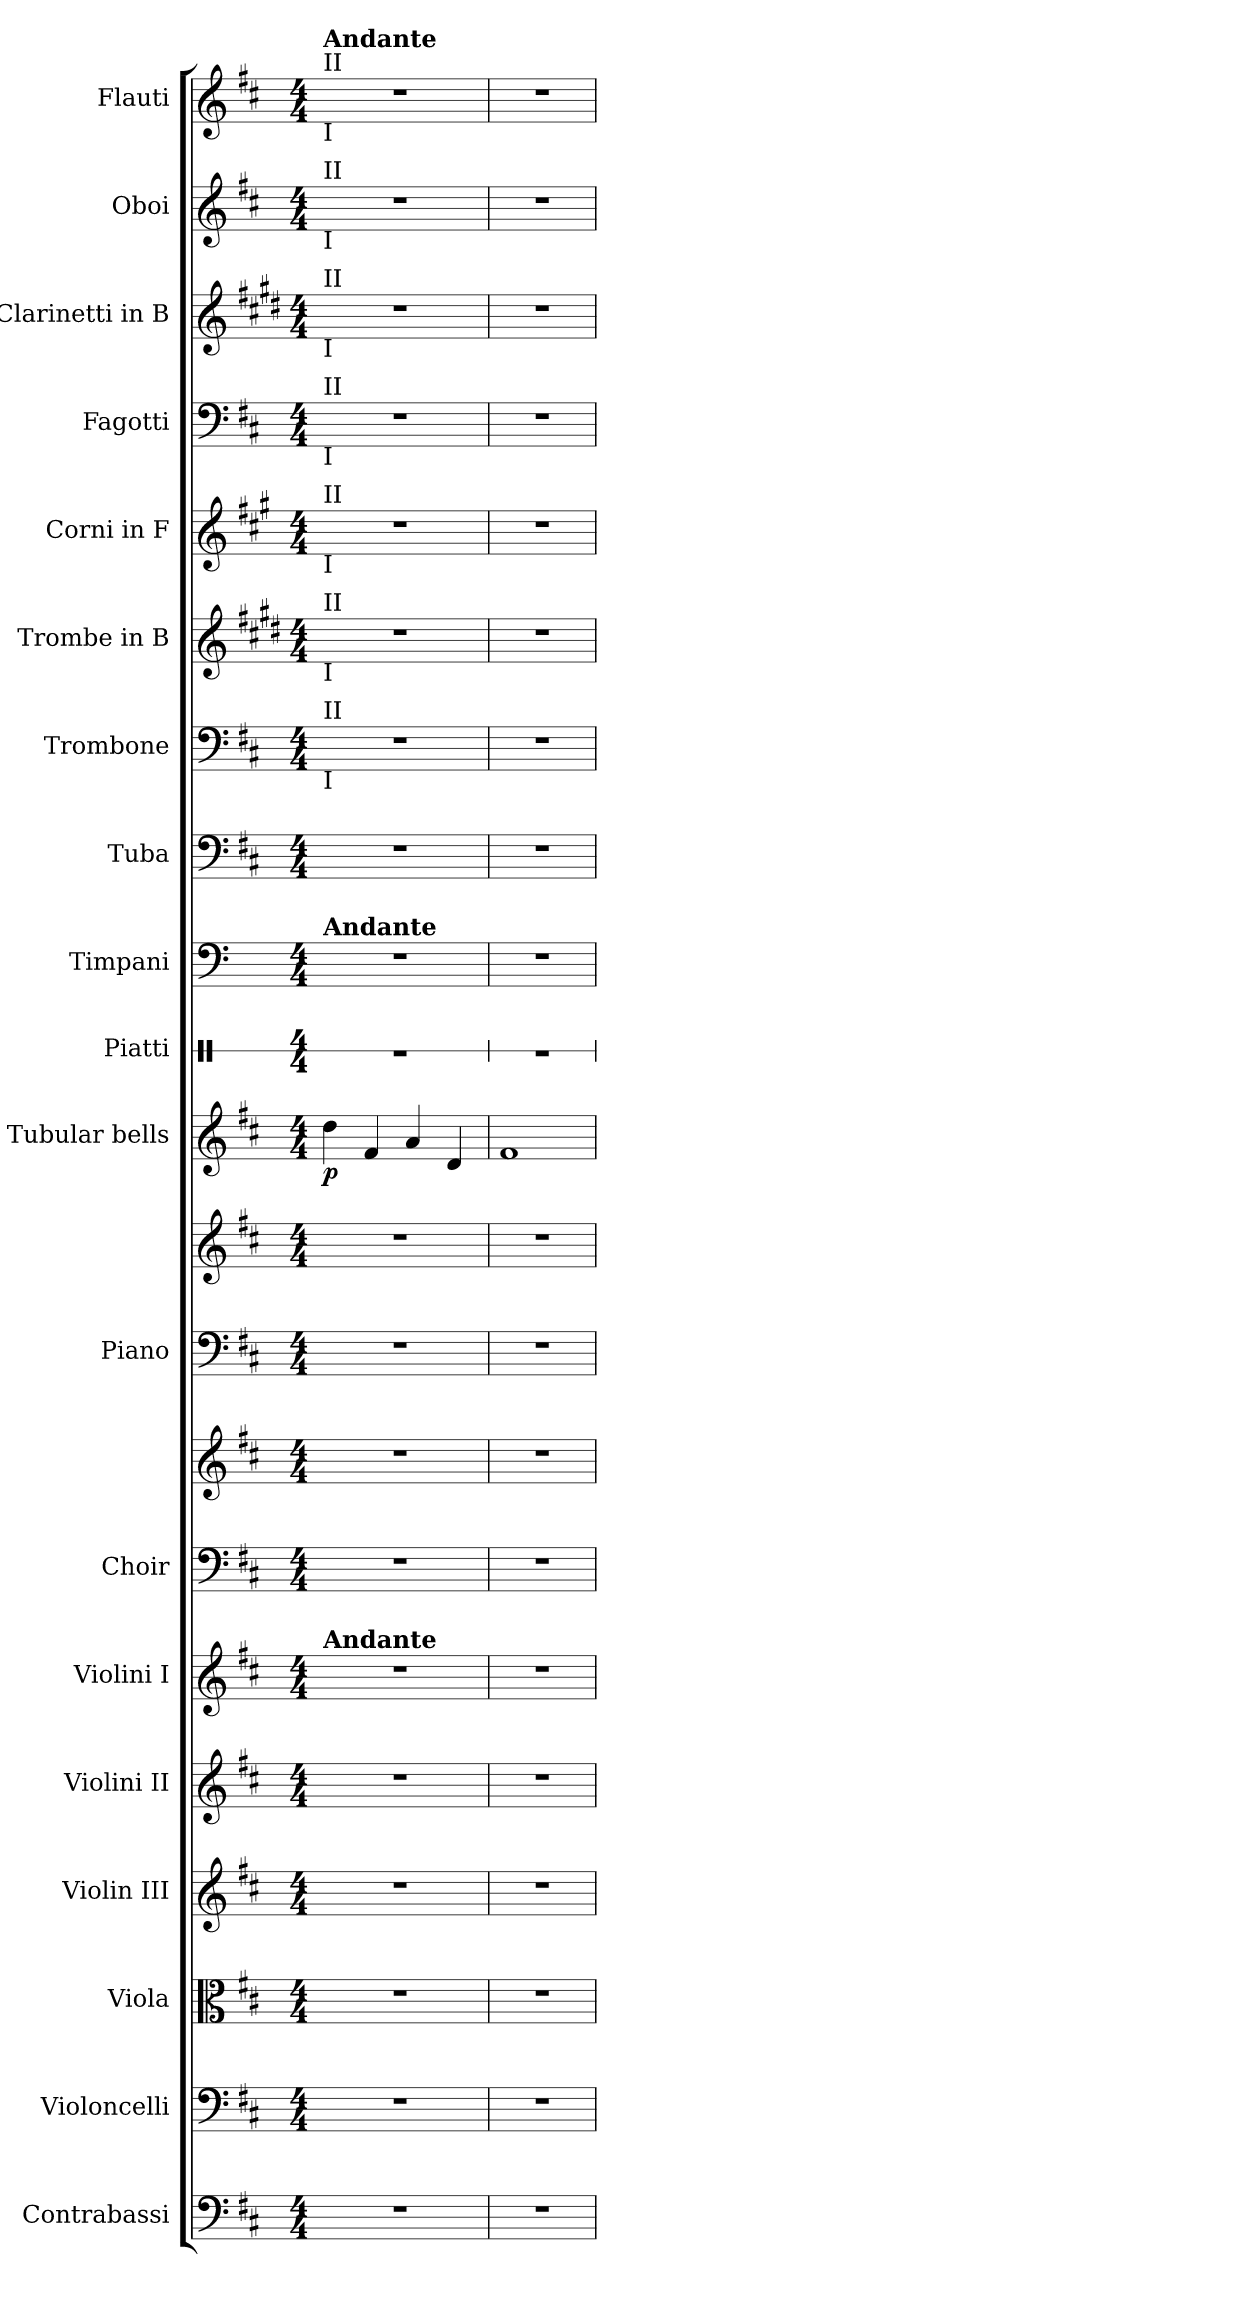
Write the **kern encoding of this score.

**kern	**kern	**kern	**kern	**kern	**kern	**kern	**kern	**kern	**kern	**kern	**dynam	**kern	**kern	**kern	**kern	**kern	**kern	**kern	**kern	**kern	**kern
*part19	*part18	*part17	*part16	*part15	*part14	*part13	*part13	*part12	*part12	*part11	*part11	*part10	*part9	*part8	*part7	*part6	*part5	*part4	*part3	*part2	*part1
*staff21	*staff20	*staff19	*staff18	*staff17	*staff16	*staff15	*staff14	*staff13	*staff12	*staff11	*staff11	*staff10	*staff9	*staff8	*staff7	*staff6	*staff5	*staff4	*staff3	*staff2	*staff1
*I"Contrabassi	*I"Violoncelli	*I"Viola	*I"Violin III	*I"Violini II	*I"Violini I	*I"Choir	*	*I"Piano	*	*I"Tubular bells	*	*I"Piatti	*I"Timpani	*I"Tuba	*I"Trombone	*I"Trombe in B	*I"Corni in F	*I"Fagotti	*I"Clarinetti in B	*I"Oboi	*I"Flauti
*	*	*	*I'Vln. II	*	*	*	*	*	*	*	*	*	*	*	*	*	*	*	*	*	*
!!LO:PB:g=z
*	*	*	*	*	*	*	*	*	*	*	*	*stria1	*	*	*	*	*	*	*	*	*
*clefF4	*clefF4	*clefC3	*clefG2	*clefG2	*clefG2	*clefF4	*clefG2	*clefF4	*clefG2	*clefG2	*	*clefX	*clefF4	*clefF4	*clefF4	*clefG2	*clefG2	*clefF4	*clefG2	*clefG2	*clefG2
*ITrd7c12	*	*	*	*	*	*	*	*	*	*	*	*	*	*	*	*ITrd1c2	*ITrd4c7	*	*ITrd1c2	*	*
*k[f#c#]	*k[f#c#]	*k[f#c#]	*k[f#c#]	*k[f#c#]	*k[f#c#]	*k[f#c#]	*k[f#c#]	*k[f#c#]	*k[f#c#]	*k[f#c#]	*	*k[]	*k[]	*k[f#c#]	*k[f#c#]	*k[f#c#]	*k[f#c#]	*k[f#c#]	*k[f#c#]	*k[f#c#]	*k[f#c#]
*D:	*D:	*D:	*D:	*D:	*D:	*D:	*D:	*D:	*D:	*D:	*	*C:	*C:	*D:	*D:	*D:	*D:	*D:	*D:	*D:	*D:
*M4/4	*M4/4	*M4/4	*M4/4	*M4/4	*M4/4	*M4/4	*M4/4	*M4/4	*M4/4	*M4/4	*	*M4/4	*M4/4	*M4/4	*M4/4	*M4/4	*M4/4	*M4/4	*M4/4	*M4/4	*M4/4
*MM80	*MM80	*MM80	*MM80	*MM80	*MM80	*MM80	*MM80	*MM80	*MM80	*MM80	*	*MM80	*MM80	*MM80	*MM80	*MM80	*MM80	*MM80	*MM80	*MM80	*MM80
=1	=1	=1	=1	=1	=1	=1	=1	=1	=1	=1	=1	=1	=1	=1	=1	=1	=1	=1	=1	=1	=1
!	!	!	!	!	!	!	!	!	!	!	!	!	!	!	!	!	!	!	!	!	!LO:TX:b:t=I
!	!	!	!	!	!	!	!	!	!	!	!	!	!	!	!	!	!	!	!	!	!LO:TX:t=II
!	!	!	!	!	!	!	!	!	!	!	!	!	!	!	!	!	!	!	!	!	!LO:TX:a:B:t=Andante
!	!	!	!	!	!	!	!	!	!	!	!	!	!	!	!	!	!	!	!	!LO:TX:b:t=I	!
!	!	!	!	!	!	!	!	!	!	!	!	!	!	!	!	!	!	!	!	!LO:TX:t=II	!
!	!	!	!	!	!	!	!	!	!	!	!	!	!	!	!	!	!	!	!LO:TX:b:t=I	!	!
!	!	!	!	!	!	!	!	!	!	!	!	!	!	!	!	!	!	!	!LO:TX:t=II	!	!
!	!	!	!	!	!	!	!	!	!	!	!	!	!	!	!	!	!	!LO:TX:b:t=I	!	!	!
!	!	!	!	!	!	!	!	!	!	!	!	!	!	!	!	!	!	!LO:TX:t=II	!	!	!
!	!	!	!	!	!	!	!	!	!	!	!	!	!	!	!	!	!LO:TX:b:t=I	!	!	!	!
!	!	!	!	!	!	!	!	!	!	!	!	!	!	!	!	!	!LO:TX:t=II	!	!	!	!
!	!	!	!	!	!	!	!	!	!	!	!	!	!	!	!	!LO:TX:b:t=I	!	!	!	!	!
!	!	!	!	!	!	!	!	!	!	!	!	!	!	!	!	!LO:TX:t=II	!	!	!	!	!
!	!	!	!	!	!	!	!	!	!	!	!	!	!	!	!LO:TX:b:t=I	!	!	!	!	!	!
!	!	!	!	!	!	!	!	!	!	!	!	!	!	!	!LO:TX:t=II	!	!	!	!	!	!
!	!	!	!	!	!	!	!	!	!	!	!	!	!LO:TX:a:B:t=Andante	!	!	!	!	!	!	!	!
!	!	!	!	!	!LO:TX:a:B:t=Andante	!	!	!	!	!	!	!	!	!	!	!	!	!	!	!	!
1r	1r	1r	1r	1r	1r	1r	1r	1r	1r	4ddi\	p	1r	1r	1r	1r	1r	1r	1r	1r	1r	1r
.	.	.	.	.	.	.	.	.	.	4f#i/	.	.	.	.	.	.	.	.	.	.	.
.	.	.	.	.	.	.	.	.	.	4ai/	.	.	.	.	.	.	.	.	.	.	.
.	.	.	.	.	.	.	.	.	.	4di/	.	.	.	.	.	.	.	.	.	.	.
=2	=2	=2	=2	=2	=2	=2	=2	=2	=2	=2	=2	=2	=2	=2	=2	=2	=2	=2	=2	=2	=2
1r	1r	1r	1r	1r	1r	1r	1r	1r	1r	1f#i	.	1r	1r	1r	1r	1r	1r	1r	1r	1r	1r
=	=	=	=	=	=	=	=	=	=	=	=	=	=	=	=	=	=	=	=	=	=
*-	*-	*-	*-	*-	*-	*-	*-	*-	*-	*-	*-	*-	*-	*-	*-	*-	*-	*-	*-	*-	*-
